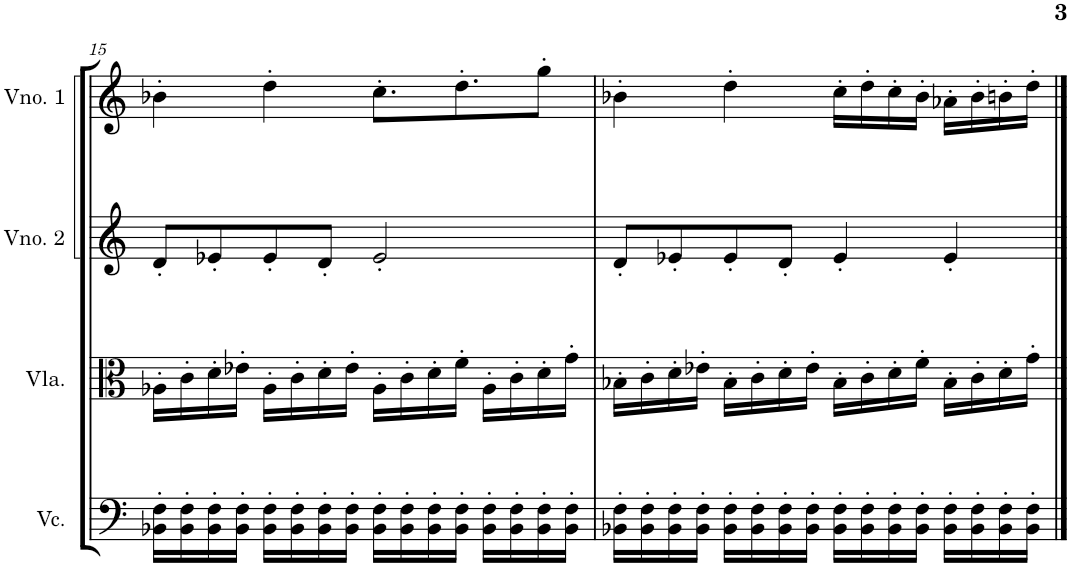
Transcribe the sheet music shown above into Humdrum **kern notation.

**kern	**kern	**kern	**kern
*part4	*part3	*part2	*part1
*staff4	*staff3	*staff2	*staff1
*I"Violoncelo	*I"Viola	*I"Violino 2	*I"Violino 1
*I'Vc.	*I'Vla.	*I'Vno. 2	*I'Vno. 1
!!LO:PB:g=z
*clefF4	*clefC3	*clefG2	*clefG2
*k[]	*k[]	*k[]	*k[]
*M4/4	*M4/4	*M4/4	*M4/4
=15	=15	=15	=15
16BB-X\' 16F\'LL	16A-X'\LL	8d'/L	4b-X'\
16BB-\' 16F\'	16c'\	.	.
16BB-\' 16F\'	16d'\	8e-X'/	.
16BB-\' 16F\'JJ	16e-X'\JJ	.	.
16BB-\' 16F\'LL	16A-'\LL	8e-'/	4dd'\
16BB-\' 16F\'	16c'\	.	.
16BB-\' 16F\'	16d'\	8d'/J	.
16BB-\' 16F\'JJ	16e-'\JJ	.	.
16BB-\' 16F\'LL	16A-'\LL	2e-'/	8.cc'\L
16BB-\' 16F\'	16c'\	.	.
16BB-\' 16F\'	16d'\	.	.
16BB-\' 16F\'JJ	16f'\JJ	.	8.dd'\
16BB-\' 16F\'LL	16A-'\LL	.	.
16BB-\' 16F\'	16c'\	.	.
16BB-\' 16F\'	16d'\	.	8gg'\J
16BB-\' 16F\'JJ	16g'\JJ	.	.
=16	=16	=16	=16
16BB-X\' 16F\'LL	16B-X'\LL	8d'/L	4b-X'\
16BB-\' 16F\'	16c'\	.	.
16BB-\' 16F\'	16d'\	8e-X'/	.
16BB-\' 16F\'JJ	16e-X'\JJ	.	.
16BB-\' 16F\'LL	16B-'\LL	8e-'/	4dd'\
16BB-\' 16F\'	16c'\	.	.
16BB-\' 16F\'	16d'\	8d'/J	.
16BB-\' 16F\'JJ	16e-'\JJ	.	.
16BB-\' 16F\'LL	16B-'\LL	4e-'/	16cc'\LL
16BB-\' 16F\'	16c'\	.	16dd'\
16BB-\' 16F\'	16d'\	.	16cc'\
16BB-\' 16F\'JJ	16f'\JJ	.	16b-'\JJ
16BB-\' 16F\'LL	16B-'\LL	4e-'/	16a-X'\LL
16BB-\' 16F\'	16c'\	.	16b-'\
16BB-\' 16F\'	16d'\	.	16bn'\
16BB-\' 16F\'JJ	16g'\JJ	.	16dd'\JJ
==	==	==	==
*-	*-	*-	*-
